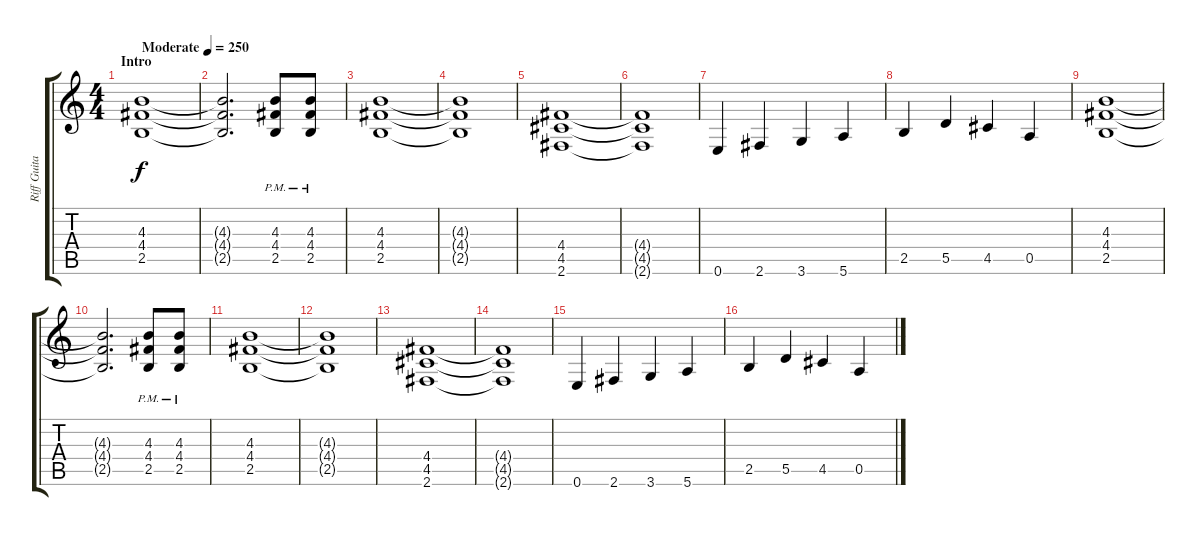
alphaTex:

\track ("Riff Guitar" "Riff Guita") {instrument distortionguitar}
\staff {score tabs}
\tuning (E4 B3 G3 D3 A2 E2) {hide}
\ts (4 4)
\section ("" "Intro")
\tempo (250 "Moderate")
\clef g2
\ks c
(4.3 4.4 2.5).1{dy f instrument distortionguitar} |
(4.3{t} 4.4{t} 2.5{t}).2{d} (4.3{pm} 4.4{pm} 2.5{pm}).8 (4.3{pm} 4.4{pm} 2.5{pm}).8 |
(4.3 4.4 2.5).1 |
(4.3{t} 4.4{t} 2.5{t}).1 |
(4.4 4.5 2.6).1 |
(4.4{t} 4.5{t} 2.6{t}).1 |
0.6.4 2.6.4 3.6.4 5.6.4 |
2.5.4 5.5.4 4.5.4 0.5.4 |
(4.3 4.4 2.5).1 |
(4.3{t} 4.4{t} 2.5{t}).2{d} (4.3{pm} 4.4{pm} 2.5{pm}).8 (4.3{pm} 4.4{pm} 2.5{pm}).8 |
(4.3 4.4 2.5).1 |
(4.3{t} 4.4{t} 2.5{t}).1 |
(4.4 4.5 2.6).1 |
(4.4{t} 4.5{t} 2.6{t}).1 |
0.6.4 2.6.4 3.6.4 5.6.4 |
2.5.4 5.5.4 4.5.4 0.5.4
